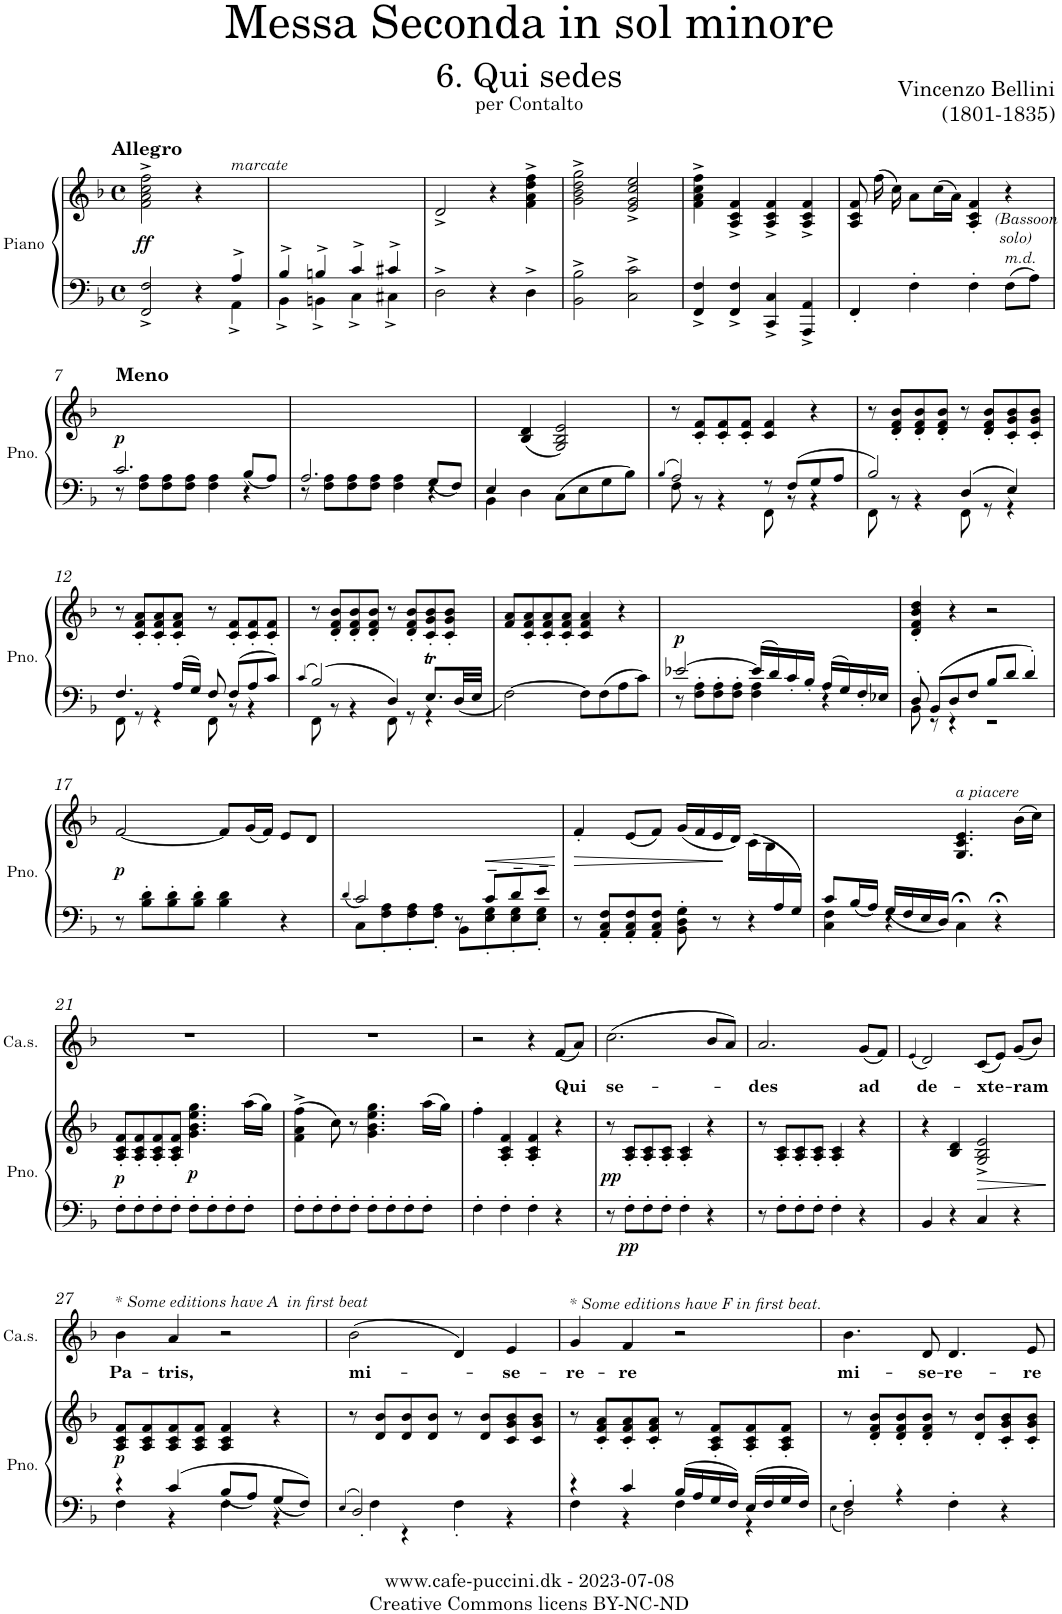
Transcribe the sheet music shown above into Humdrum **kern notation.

**kern	**kern	**dynam	**kern	**text
*part2	*part2	*part2	*part1	*part1
*staff3	*staff2	*staff2/3	*staff1	*staff1
*I"Piano	*	*	*I"Contralto solo	*
*I'Pno.	*	*	*I'Ca.s.	*
*clefF4	*clefG2	*	*clefG2	*
*k[b-]	*k[b-]	*	*k[b-]	*
*M4/4	*M4/4	*	*M4/4	*
*met(c)	*met(c)	*	*met(c)	*
=1	=1	=1	=1	=1
*^	*	*	*	*
!	!	!	!	!LO:TX:a:B:t=Allegro	!
!	!	!	!LO:DY:b	!	!
2.ryy	2FF/^ 2F/^	2f\^ 2a\^ 2cc\^ 2ff\^	ff	1r	.
.	4r	4r	.	.	.
!	!	!LO:TX:a:i:t=marcate	!	!	!
4A^>/	4AA^<\	4ryy	.	.	.
=2	=2	=2	=2	=2	=2
4B-^>/	4BB-^<\	1ryy	.	1r	.
4Bn^>/	4BBn^<\	.	.	.	.
4c^>/	4C^<\	.	.	.	.
4c#X^>/	4C#X^<\	.	.	.	.
*v	*v	*	*	*	*
=3	=3	=3	=3	=3
2D^\	2d^/	.	1r	.
4r	4r	.	.	.
4D^\	4f\^ 4a\^ 4dd\^ 4ff\^	.	.	.
=4	=4	=4	=4	=4
2BB-\^ 2B-\^	2g\^ 2b-\^ 2dd\^ 2gg\^	.	1r	.
2C\^ 2c\^	2e/^ 2g/^ 2cc/^ 2ee/^	.	.	.
=5	=5	=5	=5	=5
4FF/^ 4F/^	4f\^ 4a\^ 4cc\^ 4ff\^	.	1r	.
4FF/^ 4F/^	4A/^ 4c/^ 4f/^	.	.	.
4CC/^ 4C/^	4A/^ 4c/^ 4f/^	.	.	.
4AAA/^ 4AA/^	4A/^ 4c/^ 4f/^	.	.	.
=6	=6	=6	=6	=6
4FF'/	8A/ 8c/ 8f/	.	1r	.
.	(16ff\	.	.	.
.	16cc\)	.	.	.
4F'\	8a\L	.	.	.
.	(16cc\L	.	.	.
.	16a\JJ)	.	.	.
4F'\	4A/' 4c/' 4f/'	.	.	.
!LO:TX:a:i:t=m.d.	!	!	!	!
!LO:TX:a:i:t=(Bassoon	!	!	!	!
!LO:TX:a:t=solo)	!	!	!	!
8F\L	4r	.	.	.
8A\J	.	.	.	.
!!LO:LB:g=z
=7	=7	=7	=7	=7
*^	*	*	*	*
!	!	!	!	!LO:TX:a:B:t=Meno	!
!	!	!	!LO:DY:b	!	!
2.c/	8r	1ryy	p	1r	.
.	8F\ 8A\L	.	.	.	.
.	8F\ 8A\	.	.	.	.
.	8F\ 8A\J	.	.	.	.
.	4F\ 4A\	.	.	.	.
8B-/L	4r	.	.	.	.
8A/J	.	.	.	.	.
=8	=8	=8	=8	=8	=8
2.A/	8r	1ryy	.	1r	.
.	8F\ 8A\L	.	.	.	.
.	8F\ 8A\	.	.	.	.
.	8F\ 8A\J	.	.	.	.
.	4F\ 4A\	.	.	.	.
8G/L	4r	.	.	.	.
8F/J	.	.	.	.	.
=9	=9	=9	=9	=9	=9
4E/	4BB-\	4ryy	.	1r	.
2.ryy	4D\	(4B-/ 4d/	.	.	.
.	8C\L	2G/ 2B-/ 2e/)	.	.	.
.	8E\	.	.	.	.
.	8G\	.	.	.	.
.	8B-\J	.	.	.	.
=10	=10	=10	=10	=10	=10
4qB-/	.	.	.	.	.
2A/	8F\	8r	.	1r	.
.	8r	8c/' 8f/'L	.	.	.
.	4r	8c/' 8f/'	.	.	.
.	.	8c/' 8f/'J	.	.	.
8r	8FF\	4c/ 4f/	.	.	.
8F/L	8r	.	.	.	.
8G/	4r	4r	.	.	.
8A/J	.	.	.	.	.
=11	=11	=11	=11	=11	=11
2B-/	8FF\	8r	.	1r	.
.	8r	8d/' 8f/' 8b-/'L	.	.	.
.	4r	8d/' 8f/' 8b-/'	.	.	.
.	.	8d/' 8f/' 8b-/'J	.	.	.
4D/	8FF\	8r	.	.	.
.	8r	8d/' 8f/' 8b-/'L	.	.	.
4E/	4r	8c/' 8g/' 8b-/'	.	.	.
.	.	8c/' 8g/' 8b-/'J	.	.	.
!!LO:LB:g=z
=12	=12	=12	=12	=12	=12
4.F/	8FF\	8r	.	1r	.
.	8r	8c/' 8f/' 8a/'L	.	.	.
.	4r	8c/' 8f/' 8a/'	.	.	.
16A/LL	.	8c/' 8f/' 8a/'J	.	.	.
16G/JJ	.	.	.	.	.
8F/	8FF\	8r	.	.	.
8F/L	8r	8c/' 8f/'L	.	.	.
8A/	4r	8c/' 8f/'	.	.	.
8c/J	.	8c/' 8f/'J	.	.	.
=13	=13	=13	=13	=13	=13
4qc/	.	.	.	.	.
2B-/	8FF\	8r	.	1r	.
.	8r	8d/' 8f/' 8b-/'L	.	.	.
.	4r	8d/' 8f/' 8b-/'	.	.	.
.	.	8d/' 8f/' 8b-/'J	.	.	.
4D/	8FF\	8r	.	.	.
.	8r	8d/' 8f/' 8b-/'L	.	.	.
8.Et/L	4r	8c/' 8g/' 8b-/'	.	.	.
.	.	8c/' 8g/' 8b-/'J	.	.	.
32D/LL	.	.	.	.	.
32E/JJJ	.	.	.	.	.
*v	*v	*	*	*	*
=14	=14	=14	=14	=14
[2F\	8f/ 8a/L	.	1r	.
.	8c/' 8f/' 8a/'	.	.	.
.	8c/' 8f/' 8a/'	.	.	.
.	8c/' 8f/' 8a/'J	.	.	.
8F\L]	4c/ 4f/ 4a/	.	.	.
8F\	.	.	.	.
8A\	4r	.	.	.
8c\J	.	.	.	.
=15	=15	=15	=15	=15
*^	*	*	*	*
!	!	!	!LO:DY:b	!	!
[>2e-X/	8r	1ryy	p	1r	.
.	8F\' 8A\'L	.	.	.	.
.	8F\' 8A\'	.	.	.	.
.	8F\' 8A\'J	.	.	.	.
16e-/LL]	4F\ 4A\	.	.	.	.
16d/	.	.	.	.	.
16c'/	.	.	.	.	.
16B-'/JJ	.	.	.	.	.
16A/LL	4r	.	.	.	.
16G/	.	.	.	.	.
16F'/	.	.	.	.	.
16E-X/JJ	.	.	.	.	.
=16	=16	=16	=16	=16	=16
8D'/	8BB-\	4d/' 4f/' 4b-/' 4dd/'	.	1r	.
8BB-/L	8r	.	.	.	.
8D/	4r	4r	.	.	.
8F/J	.	.	.	.	.
8B-/L	2r	2r	.	.	.
8d/J	.	.	.	.	.
4d'/	.	.	.	.	.
*v	*v	*	*	*	*
!!LO:LB:g=z
=17	=17	=17	=17	=17
!	!	!LO:DY:b	!	!
8r	[2f/	p	1r	.
8B-\' 8d\'L	.	.	.	.
8B-\' 8d\'	.	.	.	.
8B-\' 8d\'J	.	.	.	.
4B-\ 4d\	8f/L]	.	.	.
.	(16g/L	.	.	.
.	16f/JJ)	.	.	.
4r	8e/L	.	.	.
.	8d/J	.	.	.
=18	=18	=18	=18	=18
4qd/	.	.	.	.
*^	*	*	*	*
2c/	8C\L	2ryy	.	1r	.
.	8F\'< 8A\'<	.	.	.	.
.	8F\'< 8A\'<	.	.	.	.
.	8F\'< 8A\'<J	.	.	.	.
8ryy	8BB-\L	8r	.	.	.
8c~>/L	8E\'< 8G\'<	4.ryy	.	.	.
8d~>/	8E\'< 8G\'<	.	.	.	.
8e~>/J	8E\'< 8G\'<J	.	.	.	.
=19	=19	=19	=19	=19	=19
!	!	!	!LO:HP:b	!	!
2..ryy	8r	4f'/	>	1r	.
.	8AA/' 8C/' 8F/'L	.	.	.	.
.	8AA/' 8C/' 8F/'	(8e/L	.	.	.
.	8AA/' 8C/' 8F/'J	8f/J)	.	.	.
.	8BB-\' 8D\' 8G\'	(16g/LL	.	.	.
.	.	16f/	.	.	.
.	8r	16e/	.	.	.
.	.	16d/JJ)	]	.	.
.	4r	(16c\LL	.	.	.
.	.	16B-\	.	.	.
16A/	.	8ryy	.	.	.
16G/JJ)	.	.	.	.	.
=20	=20	=20	=20	=20	=20
8c/L	4C\ 4F\	2ryy	.	1r	.
16B-/L	.	.	.	.	.
16A/JJ	.	.	.	.	.
16G/LL	4r	.	.	.	.
16F/	.	.	.	.	.
16E/	.	.	.	.	.
16D/JJ	.	.	.	.	.
!	!	!LO:TX:a:i:t=a piacere	!	!	!
2ryy	4C;<\	4.G/ 4.c/ 4.e/	.	.	.
.	4r;<	.	.	.	.
.	.	(16b-\LL	.	.	.
.	.	16cc\JJ)	.	.	.
*v	*v	*	*	*	*
!!LO:LB:g=z
=21	=21	=21	=21	=21
!	!	!LO:DY:b	!	!
8F'\L	8A/' 8c/' 8f/'L	p	1r	.
8F'\	8A/' 8c/' 8f/'	.	.	.
8F'\	8A/' 8c/' 8f/'	.	.	.
8F'\J	8A/' 8c/' 8f/'J	.	.	.
!	!	!LO:DY:b	!	!
8F'\L	4.g\ 4.b-\ 4.ee\ 4.gg\	p	.	.
8F'\	.	.	.	.
8F'\	.	.	.	.
8F'\J	(16aa\LL	.	.	.
.	16gg\JJ)	.	.	.
=22	=22	=22	=22	=22
8F'\L	(4f\^ 4a\^ 4ff\^	.	1r	.
8F'\	.	.	.	.
8F'\	8cc\)	.	.	.
8F'\J	8r	.	.	.
8F'\L	4.g\ 4.b-\ 4.ee\ 4.gg\	.	.	.
8F'\	.	.	.	.
8F'\	.	.	.	.
8F'\J	(16aa\LL	.	.	.
.	16gg\JJ)	.	.	.
=23	=23	=23	=23	=23
4F'\	4ff'\	.	2r	.
4F'\	4A/' 4c/' 4f/'	.	.	.
4F'\	4A/' 4c/' 4f/'	.	4r	.
!	!	!	!	!LO:LY:b
4r	4r	.	(8f/L	Qui
.	.	.	8a/J)	.
=24	=24	=24	=24	=24
!	!	!LO:DY:b	!	!LO:LY:b
8r	8r	pp	(2.cc\	se-
!	!	!LO:DY:b=2	!	!
8F'\L	8A/' 8c/'L	pp	.	.
8F'\	8A/' 8c/'	.	.	.
8F'\J	8A/' 8c/'J	.	.	.
4F'\	4A/' 4c/'	.	.	.
4r	4r	.	8b-/L	.
.	.	.	8a/J)	.
=25	=25	=25	=25	=25
!	!	!	!	!LO:LY:b
8r	8r	.	2.a/	-des
8F'\L	8A/' 8c/'L	.	.	.
8F'\	8A/' 8c/'	.	.	.
8F'\J	8A/' 8c/'J	.	.	.
4F'\	4A/' 4c/'	.	.	.
!	!	!	!	!LO:LY:b
4r	4r	.	(8g/L	ad
.	.	.	8f/J)	.
=26	=26	=26	=26	=26
.	.	.	(4qe/	.
!	!	!	!	!LO:LY:b
4BB-/	4r	.	2d/)	de-
4r	4B-/ 4d/	.	.	.
!	!	!LO:HP:b	!	!LO:LY:b
4C/	2G/^ 2B-/^ 2e/^	>	(8c/L	-xte-
.	.	.	8e/J)	.
!	!	!	!	!LO:LY:b
4r	.	.	(8g/L	-ram
.	.	.	8b-/J)	.
.	.	]	.	.
!!LO:LB:g=z
=27	=27	=27	=27	=27
*^	*	*	*	*
!	!	!	!	!LO:TX:a:i:t=* Some editions have A  in first beat	!
!	!	!	!LO:DY:b	!	!LO:LY:b
4r	4F\	8A/ 8c/ 8f/L	p	4b-\	Pa-
.	.	8A/ 8c/ 8f/	.	.	.
!	!	!	!	!	!LO:LY:b
4c/	4r	8A/ 8c/ 8f/	.	4a/	-tris,
.	.	8A/ 8c/ 8f/J	.	.	.
8B-/L	4F\	4A/ 4c/ 4f/	.	2r	.
8A/J	.	.	.	.	.
8G/L	4r	4r	.	.	.
8F/J	.	.	.	.	.
=28	=28	=28	=28	=28	=28
4qE/	.	.	.	.	.
!	!	!	!	!	!LO:LY:b
2D/	4F'\	8r	.	(2b-\	mi-
.	.	8d/ 8b-/L	.	.	.
.	4r	8d/ 8b-/	.	.	.
.	.	8d/ 8b-/J	.	.	.
2ryy	4F'\	8r	.	4d/)	.
.	.	8d/ 8b-/L	.	.	.
!	!	!	!	!	!LO:LY:b
.	4r	8c/ 8g/ 8b-/	.	4e/	-se-
.	.	8c/ 8g/ 8b-/J	.	.	.
=29	=29	=29	=29	=29	=29
!	!	!	!	!LO:TX:a:i:t=* Some editions have F in first beat.	!
!	!	!	!	!	!LO:LY:b
4r	4F\	8r	.	4g/	-re-
.	.	8c/' 8f/' 8a/'L	.	.	.
!	!	!	!	!	!LO:LY:b
4c/	4r	8c/' 8f/' 8a/'	.	4f/	-re
.	.	8c/' 8f/' 8a/'J	.	.	.
16B-/LL	4F\	8r	.	2r	.
16A/	.	.	.	.	.
16G/	.	8A/' 8c/' 8f/'L	.	.	.
16F/JJ	.	.	.	.	.
16E/LL	4r	8A/' 8c/' 8f/'	.	.	.
16F/	.	.	.	.	.
16G/	.	8A/' 8c/' 8f/'J	.	.	.
16F/JJ	.	.	.	.	.
=30	=30	=30	=30	=30	=30
.	4qE\	.	.	.	.
!	!	!	!	!	!LO:LY:b
4F'/	2D\	8r	.	4.b-\	mi-
.	.	8d/' 8f/' 8b-/'L	.	.	.
4r	.	8d/' 8f/' 8b-/'	.	.	.
!	!	!	!	!	!LO:LY:b
.	.	8d/' 8f/' 8b-/'J	.	8d/	-se-
!	!	!	!	!	!LO:LY:b
4F'\	2ryy	8r	.	4.d/	-re-
.	.	8d/' 8b-/'L	.	.	.
4r	.	8c/' 8g/' 8b-/'	.	.	.
!	!	!	!	!	!LO:LY:b
.	.	8c/' 8g/' 8b-/'J	.	8e/	-re
*v	*v	*	*	*	*
=	=	=	=	=
*-	*-	*-	*-	*-
